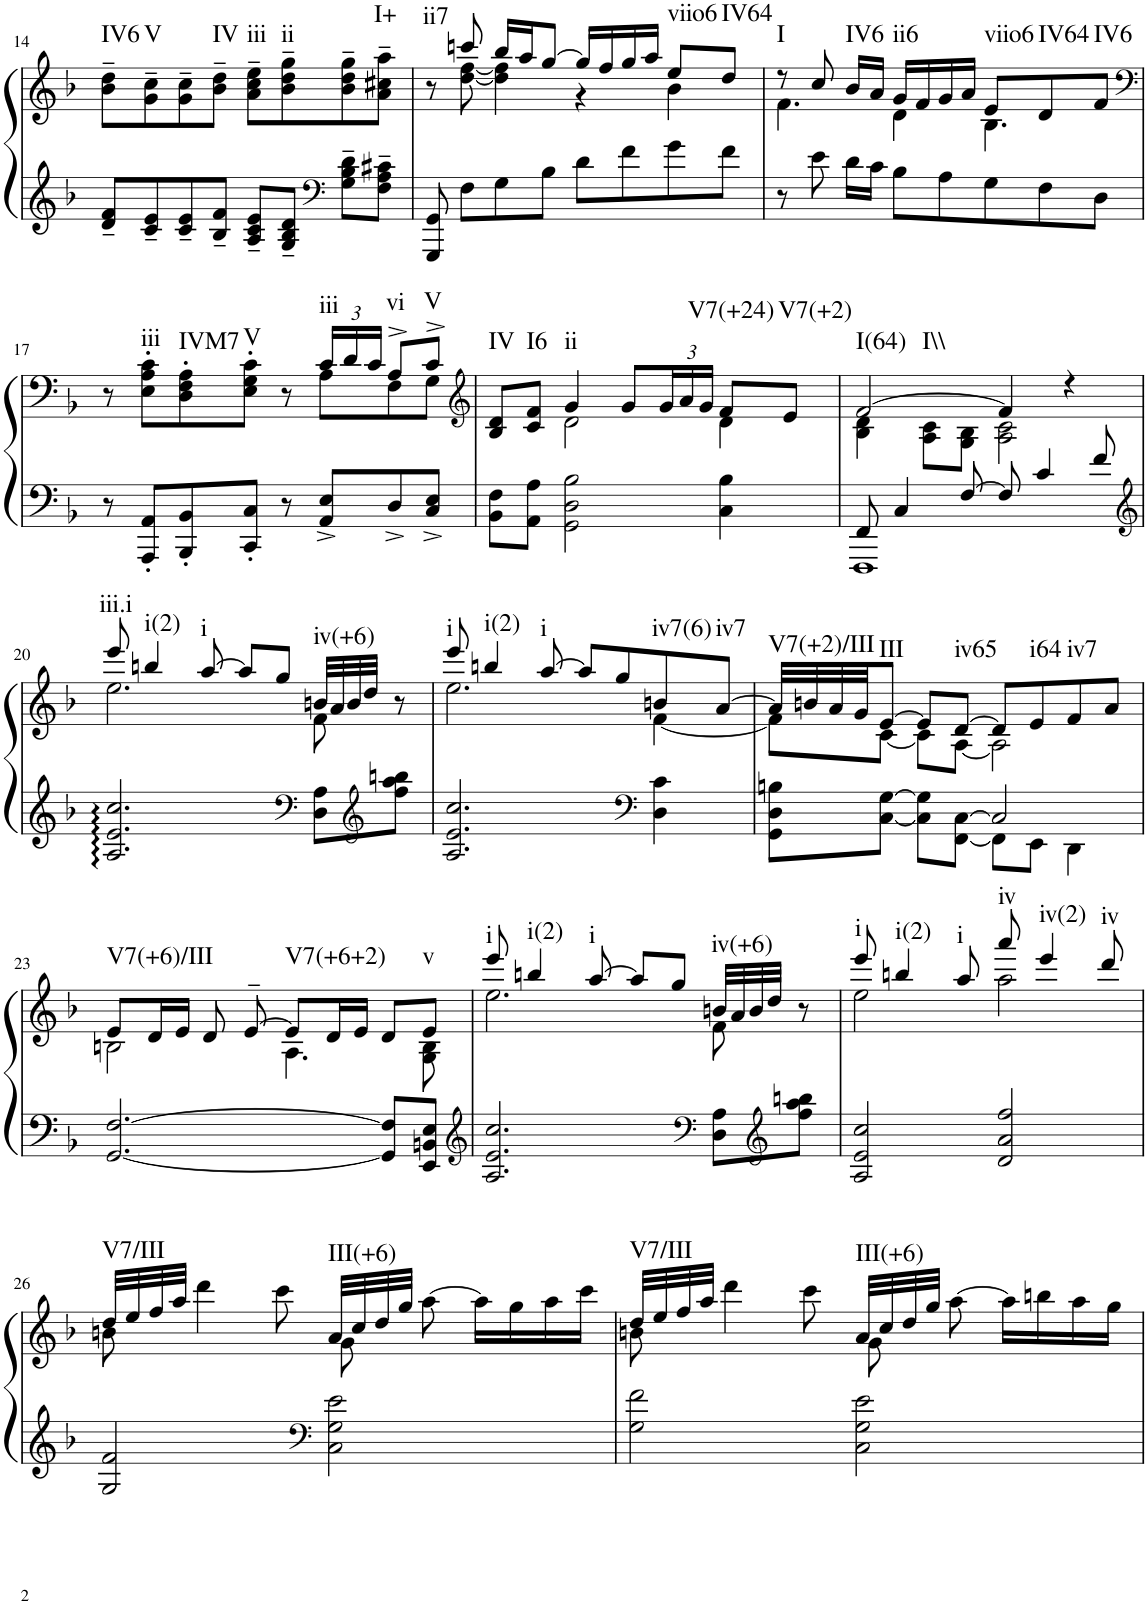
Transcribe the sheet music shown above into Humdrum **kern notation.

**kern	**kern	**harte
*part1	*part1	*part1
*staff2	*staff1	*
*I"Piano	*	*
*I'Pno.	*	*
!!LO:PB:g=z
*clefG2	*clefG2	*
*k[b-]	*k[b-]	*
*M4/4	*M4/4	*
*met(c)	*met(c)	*
=14	=14	=14
!	!	!LO:H:kt=IV6
8d/~ 8f/~L	8b-\~ 8dd\~L	N
!	!	!LO:H:kt=V
8c/~ 8e/~	8g\~ 8cc\~	N
8c/~ 8e/~	8g\~ 8cc\~	.
!	!	!LO:H:kt=IV
8B-/~ 8f/~J	8b-\~ 8dd\~J	N
!	!	!LO:H:kt=iii
8A/~ 8c/~ 8e/~L	8a\~ 8cc\~ 8ee\~L	N
!	!	!LO:H:kt=ii
8G/~ 8B-/~ 8d/~J	8b-\~ 8dd\~ 8gg\~	N
*clefF4	*	*
8G\~ 8B-\~ 8d\~L	8b-\~ 8dd\~ 8gg\~	.
!	!	!LO:H:kt=I+
8F\~ 8A\~ 8c#X\~J	8a\~ 8cc#X\~ 8aa\~J	N
=15	=15	=15
*	*^	*
!	!	!	!LO:H:kt=ii7
8GGG/ 8GG/	8r	8ryy	N
8F\L	8cccn/	[8dd\ [8ff\	.
8G\	16bb-/LL	4dd\] 4ff\]	.
.	16aa/J	.	.
8B-\J	[8gg/J	.	.
8d\L	16gg/LL]	4r	.
.	16ff/	.	.
8f\	16gg/	.	.
.	16aa/JJ	.	.
!	!	!	!LO:H:kt=viio6
8g\	8ee/L	4b-\	N
!	!	!	!LO:H:kt=IV64
8f\J	8dd/J	.	N
=16	=16	=16	=16
!	!	!	!LO:H:kt=I
8r	8r	4.f\	N
8e\	8cc/	.	.
!	!	!	!LO:H:kt=IV6
16d\LL	16b-/LL	.	N
16c\JJ	16a/JJ	.	.
!	!	!	!LO:H:kt=ii6
8B-\L	16g/LL	4d\	N
.	16f/	.	.
8A\	16g/	.	.
.	16a/JJ	.	.
!	!	!	!LO:H:kt=viio6
8G\	8e/L	4.B-\	N
!	!	!	!LO:H:kt=IV64
8F\	8d/	.	N
!	!	!	!LO:H:kt=IV6
8D\J	8f/J	.	N
!!LO:LB:g=z	!!
=17	=17	=17	=17
*	*clefF4	*	*
8r	8r	2ryy	.
!	!	!	!LO:H:kt=iii
8AAA/' 8AA/'L	8E\'> 8A\'> 8c\'>L	.	N
!	!	!	!LO:H:kt=IVM7
8BBB-/' 8BB-/'	8D\'> 8F\'> 8A\'>	.	N
!	!	!	!LO:H:kt=V
8CC/' 8C/'J	8E\'> 8G\'> 8c\'>J	.	N
8r	8r	8ryy	.
*	*Xbrackettup	*	*
!	!	!	!LO:H:kt=iii
8AA/^ 8E/^L	24c/LL	8A\L	N
.	24d/	.	.
.	24c/JJ	.	.
!	!	!	!LO:H:kt=vi
8D^/	8A^/L	8F\	N
!	!	!	!LO:H:kt=V
8C/^ 8E/^J	8c^/J	8G\J	N
=18	=18	=18	=18
*	*clefG2	*	*
!	!	!	!LO:H:kt=IV
8BB-\ 8F\L	8B-/ 8d/L	4ryy	N
!	!	!	!LO:H:kt=I6
8AA\ 8A\J	8c/ 8f/J	.	N
!	!	!	!LO:H:kt=ii
2GG\ 2D\ 2B-\	4g/	2d\	N
.	8g/L	.	.
.	24g/L	.	.
.	24a/	.	.
.	24g/JJ	.	.
!	!	!	!LO:H:kt=V7(+24)
4C\ 4B-\	8f/L	4d\	N
!	!	!	!LO:H:kt=V7(+2)
.	8e/J	.	N
=19	=19	=19	=19
*^	*	*	*
!	!	!	!	!LO:H:n=1:kt=I(64)
!	!	!	!	!LO:H:n=2:kt=I\\
8FF/	1FFF	[2f/	4B-\ 4d\	N N
4C/	.	.	.	.
.	.	.	8A\ 8c\L	.
[8F/	.	.	8G\ 8B-\J	.
8F/]	.	4f/]	2A\ 2c\	.
4c/	.	.	.	.
.	.	4r	.	.
8f/	.	.	.	.
*v	*v	*	*	*
!!LO:LB:g=z	!!
=20	=20	=20	=20
*clefG2	*	*	*
!	!	!	!LO:H:kt=iii.i
2.A/ 2.e/ 2.cc/	8eee/	2.ee\	N
!	!	!	!LO:H:kt=i(2)
.	4bbn/	.	N
!	!	!	!LO:H:kt=i
.	[8aa/	.	N
.	8aa/L]	.	.
.	8gg/J	.	.
*clefF4	*	*	*
!	!	!	!LO:H:kt=iv(+6)
8D\ 8A\L	32bn/LLL	8f\	N
.	32a/	.	.
.	32b/	.	.
.	32dd/JJJ	.	.
*clefG2	*	*	*
8ff\ 8aa\ 8bbn\J	8r	8ryy	.
=21	=21	=21	=21
!	!	!	!LO:H:kt=i
2.A/ 2.e/ 2.cc/	8eee/	2.ee\	N
!	!	!	!LO:H:kt=i(2)
.	4bbn/	.	N
!	!	!	!LO:H:kt=i
.	[8aa/	.	N
.	8aa/L]	.	.
.	8gg/	.	.
*clefF4	*	*	*
!	!	!	!LO:H:kt=iv7(6)
4D\ 4c\	8bn/	[4f\	N
!	!	!	!LO:H:kt=iv7
.	[8a/J	.	N
=22	=22	=22	=22
*^	*	*	*
!	!	!	!	!LO:H:kt=V7(+2)/III
8GG\ 8D\ 8Bn\L	2ryy	32a/LLL]	8f\L]	N
.	.	32bn/	.	.
.	.	32a/	.	.
.	.	32g/JJ	.	.
!	!	!	!	!LO:H:kt=III
[8C\ [8G\J	.	[8e/J	[8c\J	N
8C\] 8G\]L	.	8e/L]	8c\L]	.
!	!	!	!	!LO:H:kt=iv65
[8FF\ [8C\J	.	[8d/J	[8A\J	N
2C/]	8FF\L]	8d/L]	2A\]	.
!	!	!	!	!LO:H:kt=i64
.	8EE\J	8e/	.	N
!	!	!	!	!LO:H:kt=iv7
.	4DD\	8f/	.	N
.	.	8a/J	.	.
*v	*v	*	*	*
!!LO:LB:g=z	!!
=23	=23	=23	=23
!	!	!	!LO:H:kt=V7(+6)/III
[2.GG/ [2.F/	8e/L	2Bn\	N
.	16d/L	.	.
.	16e/JJ	.	.
.	8d/	.	.
.	[8e~/	.	.
!	!	!	!LO:H:kt=V7(+6+2)
.	8e/L]	4.A\	N
.	16d/L	.	.
.	16e/JJ	.	.
8GG/] 8F/]L	8d/L	.	.
!	!	!	!LO:H:kt=v
8EE/ 8BBn/ 8E/J	8e/J	8G\ 8B\	N
=24	=24	=24	=24
*clefG2	*	*	*
!	!	!	!LO:H:kt=i
2.A/ 2.e/ 2.cc/	8eee/	2.ee\	N
!	!	!	!LO:H:kt=i(2)
.	4bbn/	.	N
!	!	!	!LO:H:kt=i
.	[8aa/	.	N
.	8aa/L]	.	.
.	8gg/J	.	.
*clefF4	*	*	*
!	!	!	!LO:H:kt=iv(+6)
8D\ 8A\L	32bn/LLL	8f\	N
.	32a/	.	.
.	32b/	.	.
.	32dd/JJJ	.	.
*clefG2	*	*	*
8ff\ 8aa\ 8bbn\J	8r	8ryy	.
=25	=25	=25	=25
!	!	!	!LO:H:kt=i
2A/ 2e/ 2cc/	8eee/	2ee\	N
!	!	!	!LO:H:kt=i(2)
.	4bbn/	.	N
!	!	!	!LO:H:kt=i
.	8aa/	.	N
!	!	!	!LO:H:kt=iv
2d/ 2a/ 2ff/	8aaa/	2aa\	N
!	!	!	!LO:H:kt=iv(2)
.	4eee/	.	N
!	!	!	!LO:H:kt=iv
.	8ddd/	.	N
!!LO:LB:g=z	!!
=26	=26	=26	=26
!	!	!	!LO:H:kt=V7/III
2G/ 2f/	32dd/LLL	8bn\	N
.	32ee/	.	.
.	32ff/	.	.
.	32aa/JJJ	.	.
.	4ddd\	8ryy	.
.	.	4ryy	.
.	8ccc\	.	.
*clefF4	*	*	*
!	!	!	!LO:H:kt=III(+6)
2C\ 2G\ 2e\	32a/LLL	8g\	N
.	32cc/	.	.
.	32dd/	.	.
.	32gg/JJJ	.	.
.	[8aa\	8ryy	.
.	16aa\LL]	4ryy	.
.	16gg\	.	.
.	16aa\	.	.
.	16ccc\JJ	.	.
=27	=27	=27	=27
!	!	!	!LO:H:kt=V7/III
2G\ 2f\	32dd/LLL	8bn\	N
.	32ee/	.	.
.	32ff/	.	.
.	32aa/JJJ	.	.
.	4ddd\	8ryy	.
.	.	4ryy	.
.	8ccc\	.	.
!	!	!	!LO:H:kt=III(+6)
2C\ 2G\ 2e\	32a/LLL	8g\	N
.	32cc/	.	.
.	32dd/	.	.
.	32gg/JJJ	.	.
.	[8aa\	8ryy	.
.	16aa\LL]	4ryy	.
.	16bbn\	.	.
.	16aa\	.	.
.	16gg\JJ	.	.
*	*v	*v	*
=	=	=
*-	*-	*-
